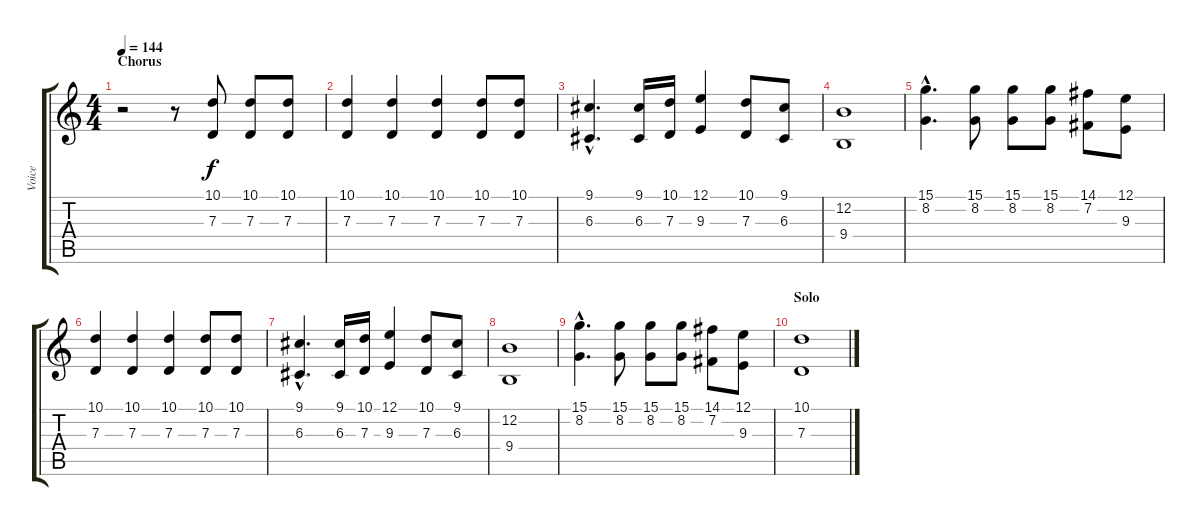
\track ("Voice" "Voice") {instrument tangoaccordion}
\staff {score tabs}
\tuning (E4 B3 G3 D3 A2 E2) {hide}
\ts (4 4)
\section ("" "Chorus")
\tempo 144
\clef g2
\ks c
r.2{dy f} r.8 (10.1 7.3).8 (10.1 7.3).8 (10.1 7.3).8 |
(10.1 7.3).4 (10.1 7.3).4 (10.1 7.3).4 (10.1 7.3).8 (10.1 7.3).8 |
(9.1{hac} 6.3{hac}).4{d} (9.1 6.3).16 (10.1 7.3).16 (12.1 9.3).4 (10.1 7.3).8 (9.1 6.3).8 |
(12.2 9.4).1 |
(15.1{hac} 8.2{hac}).4{d} (15.1 8.2).8 (15.1 8.2).8 (15.1 8.2).8 (14.1 7.2).8 (12.1 9.3).8 |
(10.1 7.3).4 (10.1 7.3).4 (10.1 7.3).4 (10.1 7.3).8 (10.1 7.3).8 |
(9.1{hac} 6.3{hac}).4{d} (9.1 6.3).16 (10.1 7.3).16 (12.1 9.3).4 (10.1 7.3).8 (9.1 6.3).8 |
(12.2 9.4).1 |
(15.1{hac} 8.2{hac}).4{d} (15.1 8.2).8 (15.1 8.2).8 (15.1 8.2).8 (14.1 7.2).8 (12.1 9.3).8 |
\section ("" "Solo")
(10.1 7.3).1
